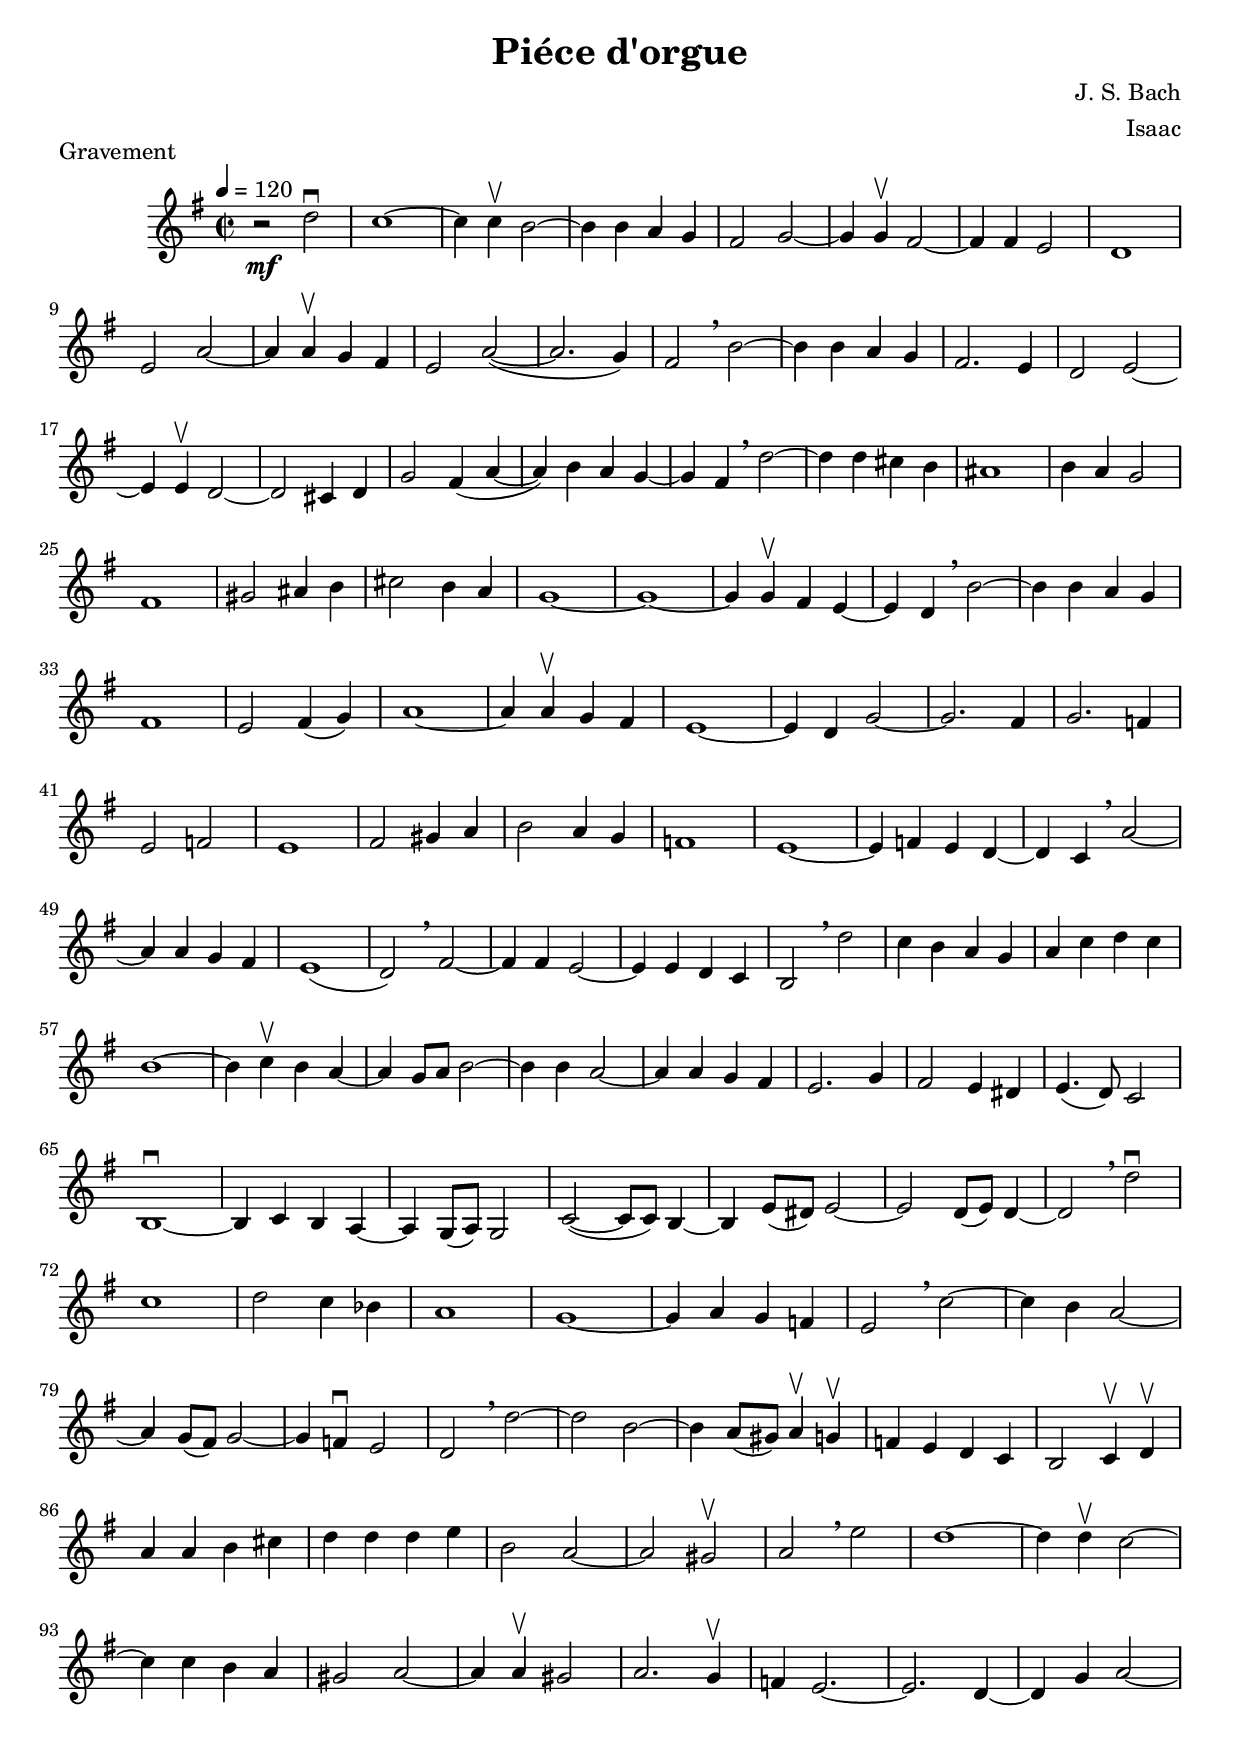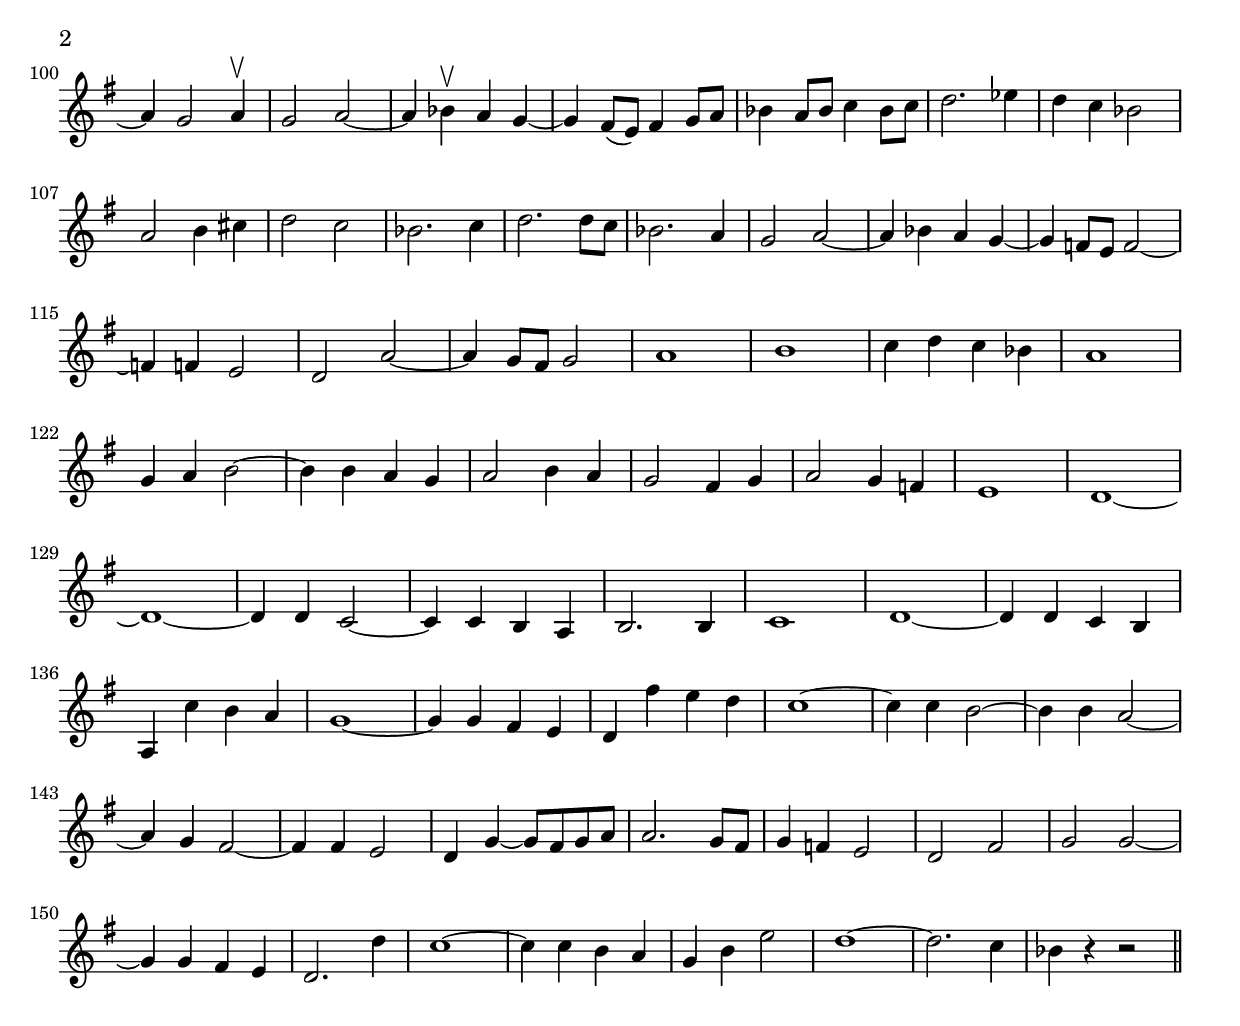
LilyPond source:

\version "2.22.1"
\version "2.22.1"

% all slurs mine

vtwo = \relative d'' {
  % page 1
  r2\mf d\downbow | c1~ | 4 c\upbow b2~ | 4 b a g | fis2 g~ | 4 g\upbow fis2~ | 4 fis e2 | d1 | \break
  e2 a~ | 4 a\upbow g fis | e2 a(~ | 2. g4) | fis2\breathe b2~ | 4 b  a g | fis2. e4 | d2 e~ | \break
  4 e\upbow d2~ | 2 cis4 d | g2 fis4( a~ | 4) b a g~ | 4 fis\breathe d'2~ | 4 d cis b | ais1 | b4 a g2 | \break
  fis1 | gis2 ais4 b | cis2 b4 a | g1~ | 1~ | 4 g\upbow fis e~ | e d\breathe b'2~ | 4 b a g | \break
  fis1 | e2 fis4( g) | a1~ | 4 a\upbow g fis | e1~ | 4 d g2~ | 2. fis4 | g2. f4 | \break

  % page 2
  e2 f | e1 | fis2 gis4 a | b2 a4 g | f1 | e~ | 4 f e d~ | 4 c\breathe a'2~ | \break
  4 a g fis | e1( | d2)\breathe fis~ | 4 fis e2~ | 4 e d c | b2\breathe d' | c4 b a g | a c d c | \break
  b1~ | 4 c\upbow b a~ | 4 g8 a b2~ | 4 b a2~ | 4 a g fis | e2. g4 | fis2 e4 dis | e4.( d8) c2 | \break
  % NEXT LINE BAR 4: should be g8 fis g2 but out of range; adjusted to fit.
  b1~\downbow | 4 c b a~ | 4 g8( a) g2 | c~( 8 c) b4~ | 4 e8( dis) e2~ | 2 d8( e) d4~ | 2\breathe d'\downbow | \break
  c1 | d2 c4 bes | a1 | g~ | 4 a g f | e2\breathe c'~ | 4 b a2~ | \break

  % page 3
  4 g8( fis) g2~ | 4 f\downbow e2 | d\breathe d'~ | 2 b~ | 4 a8( gis) a4\upbow g\upbow | f e d c | b2 c4\upbow d\upbow | \break
  a' a b cis | d d d e | b2 a~ | 2 gis\upbow | a\breathe e' | d1~ | 4 d\upbow c2~ | \break
  4 c b a | gis2 a~ | 4 a\upbow gis2 | a2. g4\upbow | f e2.~ | 2. d4~ | 4 g a2~ | \break
  4 g2 a4\upbow | g2 a~ | 4 bes\upbow a g~ | 4 fis8( e) fis4 g8 a | bes4 a8 bes c4 bes8 c | d2. ees4 | d c bes2 | \break
  a b4 cis | d2 c | bes2. c4 | d2. d8 c | bes2. a4 | g2 a~ | 4 bes a g~ | 4 f8 e f2~ | \break

  % page 4
  4 f e2 | d a'~ | 4 g8 fis g2 | a1 | b | c4 d c bes | a1 | \break
  g4 a b2~ | 4 b a g | a2 b4 a | g2 fis4 g | a2 g4 f | e1 | d1~ | \break
  1~ | 4 d c2~ | 4 c b a | b2. b4 | c1 | d1~ | 4 d c b | \break
  a c' b a | g1~ | 4 g fis e | d fis' e d | c1~ | 4 c b2~ | 4 b a2~ | \break
  4 g fis2~ | 4 fis e2 | d4 g~ 8 fis g a | a2. g8 fis | g4 f e2 | d fis | g g~ | \break

  % page 5
  4 g fis e | d2. d'4 | c1~ | 4 c b a | g b e2 | d1~ | 2. c4 | bes r4 r2 \bar "||"

}

\header {
  title = "Piéce d'orgue"
  composer = "J. S. Bach"
  arranger = "Isaac"
}

\score {
  \header {
    piece = "Gravement"
  }
  \new Staff \with {midiInstrument = "violin"} {
    \tempo 4=120
    \clef "treble"
    \time 2/2
    \key g \major
    \new Voice = "vtwo" { \vtwo }
  }

  \layout {}
  \midi {}
}
